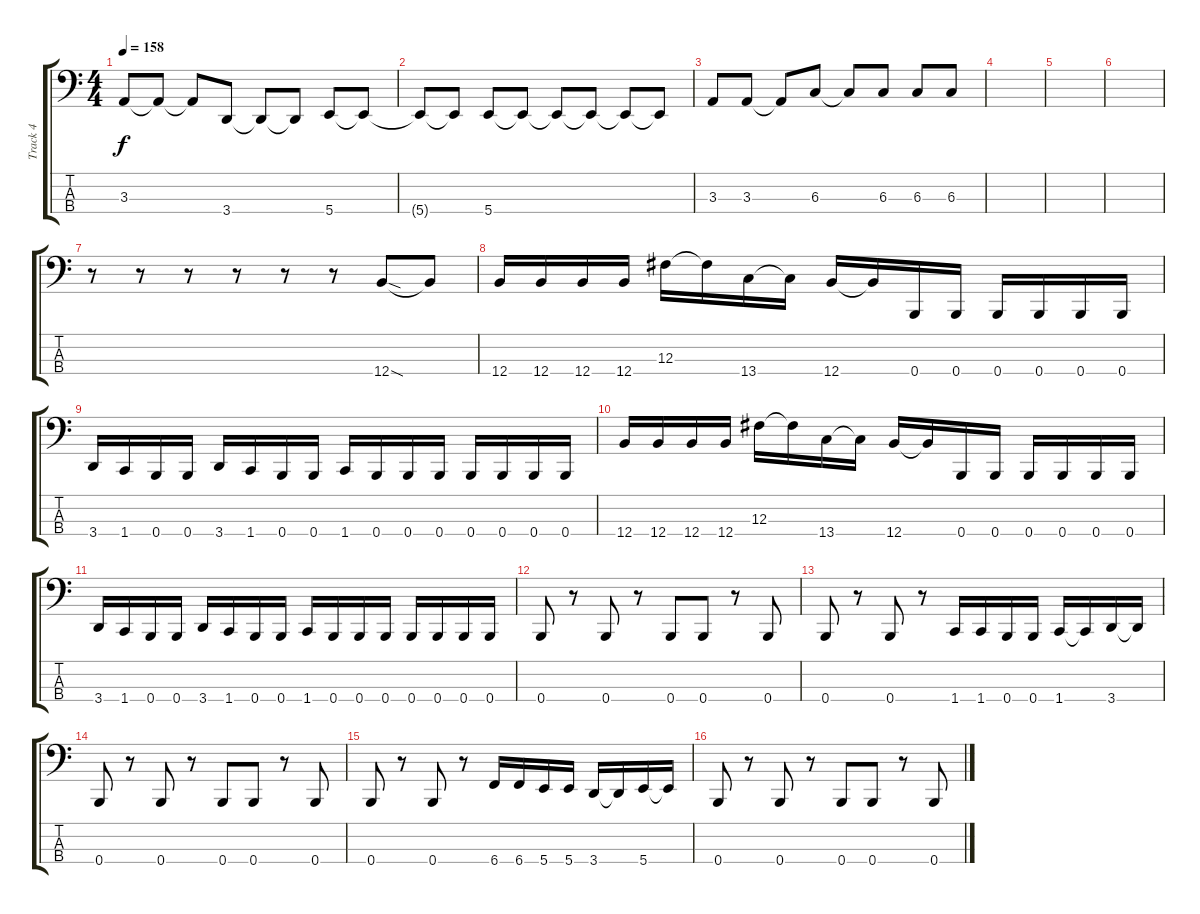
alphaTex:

\track ("Track 4" "Track 4") {instrument electricbassfinger}
\staff {score tabs}
\tuning (E2 B1 Gb1 B0) {hide}
\ts (4 4)
\tempo 158
\clef f4
\ks c
3.3.8{dy f} 3.3{t}.8 3.3{t}.8 3.4.8 3.4{t}.8 3.4{t}.8 5.4.8 5.4{t}.8 |
5.4{t}.8 5.4{t}.8 5.4.8 5.4{t}.8 5.4{t}.8 5.4{t}.8 5.4{t}.8 5.4{t}.8 |
3.3.8 3.3.8 3.3{t}.8 6.3.8 6.3{t}.8 6.3.8 6.3.8 6.3.8 |
|
|
|
r.8 r.8 r.8 r.8 r.8 r.8 12.4{sod}.8 12.4{t}.8 |
12.4.16 12.4.16 12.4.16 12.4.16 12.3.16 12.3{t}.16 13.4.16 13.4{t}.16 12.4.16 12.4{t}.16 0.4.16 0.4.16 0.4.16 0.4.16 0.4.16 0.4.16 |
3.4.16 1.4.16 0.4.16 0.4.16 3.4.16 1.4.16 0.4.16 0.4.16 1.4.16 0.4.16 0.4.16 0.4.16 0.4.16 0.4.16 0.4.16 0.4.16 |
12.4.16 12.4.16 12.4.16 12.4.16 12.3.16 12.3{t}.16 13.4.16 13.4{t}.16 12.4.16 12.4{t}.16 0.4.16 0.4.16 0.4.16 0.4.16 0.4.16 0.4.16 |
3.4.16 1.4.16 0.4.16 0.4.16 3.4.16 1.4.16 0.4.16 0.4.16 1.4.16 0.4.16 0.4.16 0.4.16 0.4.16 0.4.16 0.4.16 0.4.16 |
0.4.8 r.8 0.4.8 r.8 0.4.8 0.4.8 r.8 0.4.8 |
0.4.8 r.8 0.4.8 r.8 1.4.16 1.4.16 0.4.16 0.4.16 1.4.16 1.4{t}.16 3.4.16 3.4{t}.16 |
0.4.8 r.8 0.4.8 r.8 0.4.8 0.4.8 r.8 0.4.8 |
0.4.8 r.8 0.4.8 r.8 6.4.16 6.4.16 5.4.16 5.4.16 3.4.16 3.4{t}.16 5.4.16 5.4{t}.16 |
0.4.8 r.8 0.4.8 r.8 0.4.8 0.4.8 r.8 0.4.8
